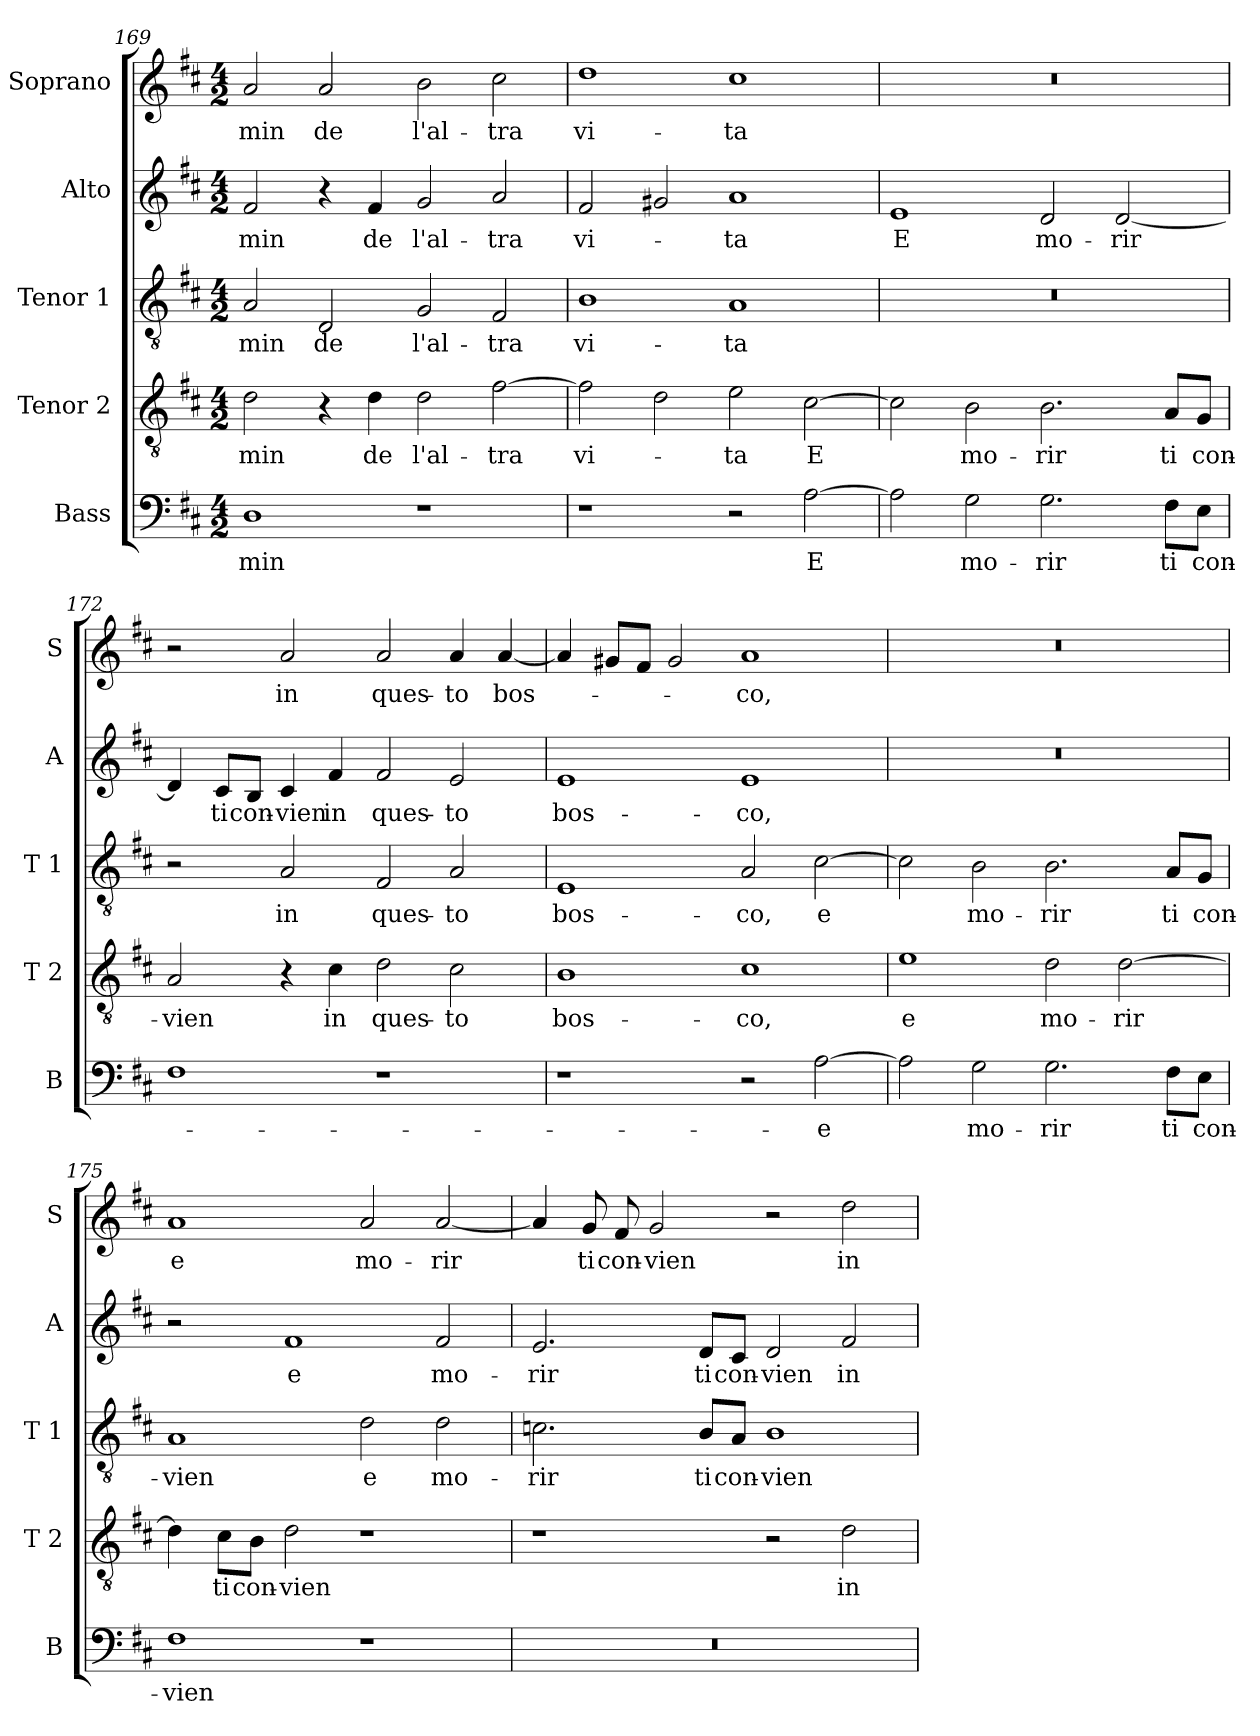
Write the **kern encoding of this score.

**kern	**text	**kern	**text	**kern	**text	**kern	**text	**kern	**text
*part5	*part5	*part4	*part4	*part3	*part3	*part2	*part2	*part1	*part1
*staff5	*staff5	*staff4	*staff4	*staff3	*staff3	*staff2	*staff2	*staff1	*staff1
*I"Bass	*	*I"Tenor 2	*	*I"Tenor 1	*	*I"Alto	*	*I"Soprano	*
*I'B	*	*I'T 2	*	*I'T 1	*	*I'A	*	*I'S	*
!!LO:LB:g=z
*clefF4	*	*clefGv2	*	*clefGv2	*	*clefG2	*	*clefG2	*
*k[f#c#]	*	*k[f#c#]	*	*k[f#c#]	*	*k[f#c#]	*	*k[f#c#]	*
*D:	*	*D:	*	*D:	*	*D:	*	*D:	*
*M4/2	*	*M4/2	*	*M4/2	*	*M4/2	*	*M4/2	*
=169	=169	=169	=169	=169	=169	=169	=169	=169	=169
!	!LO:LY:b	!	!LO:LY:b	!	!LO:LY:b	!	!LO:LY:b	!	!LO:LY:b
1D	-min	2d\	-min	2A/	-min	2f#/	-min	2a/	-min
!	!	!	!	!	!LO:LY:b	!	!	!	!LO:LY:b
.	.	4r	.	2D/	de	4r	.	2a/	de
!	!	!	!LO:LY:b	!	!	!	!LO:LY:b	!	!
.	.	4d\	de	.	.	4f#/	de	.	.
!	!	!	!LO:LY:b	!	!LO:LY:b	!	!LO:LY:b	!	!LO:LY:b
1r	.	2d\	l'al-	2G/	l'al-	2g/	l'al-	2b\	l'al-
!	!	!	!LO:LY:b	!	!LO:LY:b	!	!LO:LY:b	!	!LO:LY:b
.	.	[2f#\	-tra	2F#/	-tra	2a/	-tra	2cc#\	-tra
=170	=170	=170	=170	=170	=170	=170	=170	=170	=170
!	!	!	!LO:LY:b	!	!LO:LY:b	!	!LO:LY:b	!	!LO:LY:b
1r	.	2f#\]	vi-	1B	vi-	2f#/	vi-	1dd	vi-
.	.	2d\	.	.	.	2g#X/	.	.	.
!	!	!	!LO:LY:b	!	!LO:LY:b	!	!LO:LY:b	!	!LO:LY:b
2r	.	2e\	-ta	1A	-ta	1a	-ta	1cc#	-ta
!	!LO:LY:b	!	!LO:LY:b	!	!	!	!	!	!
[2A\	E	[2c#\	E	.	.	.	.	.	.
=171	=171	=171	=171	=171	=171	=171	=171	=171	=171
!	!	!	!	!	!	!	!LO:LY:b	!	!
2A\]	.	2c#\]	.	0r	.	1e	E	0r	.
!	!LO:LY:b	!	!LO:LY:b	!	!	!	!	!	!
2G\	mo-	2B\	mo-	.	.	.	.	.	.
!	!LO:LY:b	!	!LO:LY:b	!	!	!	!LO:LY:b	!	!
2.G\	-rir	2.B\	-rir	.	.	2d/	mo-	.	.
!	!	!	!	!	!	!	!LO:LY:b	!	!
.	.	.	.	.	.	[2d/	-rir	.	.
!	!LO:LY:b	!	!LO:LY:b	!	!	!	!	!	!
8F#\L	ti	8A/L	ti	.	.	.	.	.	.
!	!LO:LY:b	!	!LO:LY:b	!	!	!	!	!	!
8E\J	con-	8G/J	con-	.	.	.	.	.	.
!!LO:PB:g=z
=172	=172	=172	=172	=172	=172	=172	=172	=172	=172
!	!	!	!LO:LY:b	!	!	!	!	!	!
1F#	.	2A/	-vien	2r	.	4d/]	.	2r	.
!	!	!	!	!	!	!	!LO:LY:b	!	!
.	.	.	.	.	.	8c#/L	ti	.	.
!	!	!	!	!	!	!	!LO:LY:b	!	!
.	.	.	.	.	.	8B/J	con-	.	.
!	!	!	!	!	!LO:LY:b	!	!LO:LY:b	!	!LO:LY:b
.	.	4r	.	2A/	in	4c#/	-vien	2a/	in
!	!	!	!LO:LY:b	!	!	!	!LO:LY:b	!	!
.	.	4c#\	in	.	.	4f#/	in	.	.
!	!	!	!LO:LY:b	!	!LO:LY:b	!	!LO:LY:b	!	!LO:LY:b
1r	.	2d\	ques-	2F#/	ques-	2f#/	ques-	2a/	ques-
!	!	!	!LO:LY:b	!	!LO:LY:b	!	!LO:LY:b	!	!LO:LY:b
.	.	2c#\	-to	2A/	-to	2e/	-to	4a/	-to
!	!	!	!	!	!	!	!	!	!LO:LY:b
.	.	.	.	.	.	.	.	[4a/	bos-
=173	=173	=173	=173	=173	=173	=173	=173	=173	=173
!	!	!	!LO:LY:b	!	!LO:LY:b	!	!LO:LY:b	!	!
1r	.	1B	bos-	1E	bos-	1e	bos-	4a/]	.
.	.	.	.	.	.	.	.	8g#X/L	.
.	.	.	.	.	.	.	.	8f#/J	.
.	.	.	.	.	.	.	.	2g#/	.
!	!	!	!LO:LY:b	!	!LO:LY:b	!	!LO:LY:b	!	!LO:LY:b
2r	.	1c#	-co,	2A/	-co,	1e	-co,	1a	-co,
!	!LO:LY:b	!	!	!	!LO:LY:b	!	!	!	!
[2A\	-e	.	.	[2c#\	e	.	.	.	.
=174	=174	=174	=174	=174	=174	=174	=174	=174	=174
!	!	!	!LO:LY:b	!	!	!	!	!	!
2A\]	.	1e	e	2c#\]	.	0r	.	0r	.
!	!LO:LY:b	!	!	!	!LO:LY:b	!	!	!	!
2G\	mo-	.	.	2B\	mo-	.	.	.	.
!	!LO:LY:b	!	!LO:LY:b	!	!LO:LY:b	!	!	!	!
2.G\	-rir	2d\	mo-	2.B\	-rir	.	.	.	.
!	!	!	!LO:LY:b	!	!	!	!	!	!
.	.	[2d\	-rir	.	.	.	.	.	.
!	!LO:LY:b	!	!	!	!LO:LY:b	!	!	!	!
8F#\L	ti	.	.	8A/L	ti	.	.	.	.
!	!LO:LY:b	!	!	!	!LO:LY:b	!	!	!	!
8E\J	con-	.	.	8G/J	con-	.	.	.	.
!!LO:LB:g=z
=175	=175	=175	=175	=175	=175	=175	=175	=175	=175
!	!LO:LY:b	!	!	!	!LO:LY:b	!	!	!	!LO:LY:b
1F#	-vien	4d\]	.	1A	-vien	2r	.	1a	e
!	!	!	!LO:LY:b	!	!	!	!	!	!
.	.	8c#\L	ti	.	.	.	.	.	.
!	!	!	!LO:LY:b	!	!	!	!	!	!
.	.	8B\J	con-	.	.	.	.	.	.
!	!	!	!LO:LY:b	!	!	!	!LO:LY:b	!	!
.	.	2d\	-vien	.	.	1f#	e	.	.
!	!	!	!	!	!LO:LY:b	!	!	!	!LO:LY:b
1r	.	1r	.	2d\	e	.	.	2a/	mo-
!	!	!	!	!	!LO:LY:b	!	!LO:LY:b	!	!LO:LY:b
.	.	.	.	2d\	mo-	2f#/	mo-	[2a/	-rir
=176	=176	=176	=176	=176	=176	=176	=176	=176	=176
!	!	!	!	!	!LO:LY:b	!	!LO:LY:b	!	!
0r	.	1r	.	2.cn\	-rir	2.e/	-rir	4a/]	.
!	!	!	!	!	!	!	!	!	!LO:LY:b
.	.	.	.	.	.	.	.	8g/	ti
!	!	!	!	!	!	!	!	!	!LO:LY:b
.	.	.	.	.	.	.	.	8f#/	con-
!	!	!	!	!	!	!	!	!	!LO:LY:b
.	.	.	.	.	.	.	.	2g/	-vien
!	!	!	!	!	!LO:LY:b	!	!LO:LY:b	!	!
.	.	.	.	8B/L	ti	8d/L	ti	.	.
!	!	!	!	!	!LO:LY:b	!	!LO:LY:b	!	!
.	.	.	.	8A/J	con-	8c#/J	con-	.	.
!	!	!	!	!	!LO:LY:b	!	!LO:LY:b	!	!
.	.	2r	.	1B	-vien	2d/	-vien	2r	.
!	!	!	!LO:LY:b	!	!	!	!LO:LY:b	!	!LO:LY:b
.	.	2d\	in	.	.	2f#/	in	2dd\	in
=	=	=	=	=	=	=	=	=	=
*-	*-	*-	*-	*-	*-	*-	*-	*-	*-
